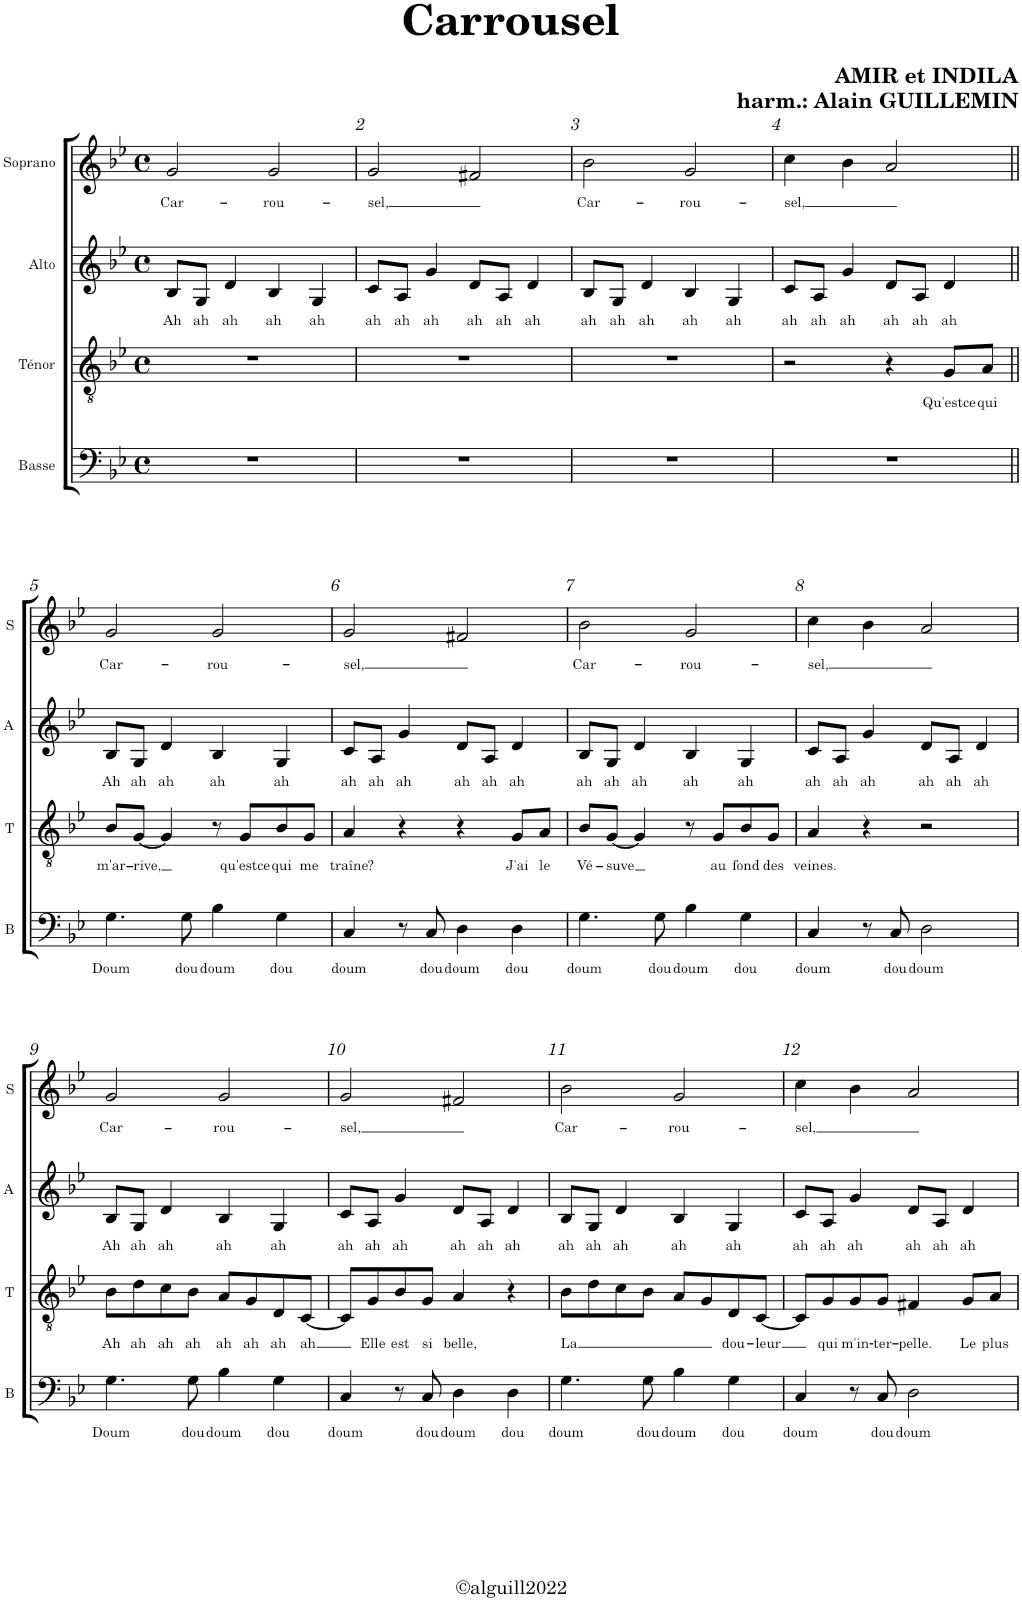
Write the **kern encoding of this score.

**kern	**text	**kern	**text	**kern	**text	**kern	**text
*part4	*part4	*part3	*part3	*part2	*part2	*part1	*part1
*staff4	*staff4	*staff3	*staff3	*staff2	*staff2	*staff1	*staff1
*I"Basse	*	*I"Ténor	*	*I"Alto	*	*I"Soprano	*
*I'B	*	*I'T	*	*I'A	*	*I'S	*
*clefF4	*	*clefGv2	*	*clefG2	*	*clefG2	*
*	*	*Trd1c2	*	*Trd4c7	*	*	*
*k[b-e-]	*	*k[b-e-]	*	*k[b-e-]	*	*k[b-e-]	*
*g:	*	*g:	*	*g:	*	*g:	*
*M4/4	*	*M4/4	*	*M4/4	*	*M4/4	*
*met(c)	*	*met(c)	*	*met(c)	*	*met(c)	*
=1	=1	=1	=1	=1	=1	=1	=1
!	!	!	!	!	!LO:LY:b	!	!LO:LY:b
1r	.	1r	.	8B-/L	Ah	2g/	Car-
!	!	!	!	!	!LO:LY:b	!	!
.	.	.	.	8G/J	ah	.	.
!	!	!	!	!	!LO:LY:b	!	!
.	.	.	.	4d/	ah	.	.
!	!	!	!	!	!LO:LY:b	!	!LO:LY:b
.	.	.	.	4B-/	ah	2g/	-rou-
!	!	!	!	!	!LO:LY:b	!	!
.	.	.	.	4G/	ah	.	.
=2	=2	=2	=2	=2	=2	=2	=2
!	!	!	!	!	!LO:LY:b	!	!LO:LY:b
1r	.	1r	.	8c/L	ah	2g/	-sel,
!	!	!	!	!	!LO:LY:b	!	!
.	.	.	.	8A/J	ah	.	.
!	!	!	!	!	!LO:LY:b	!	!
.	.	.	.	4g/	ah	.	.
!	!	!	!	!	!LO:LY:b	!	!
.	.	.	.	8d/L	ah	2f#X/	.
!	!	!	!	!	!LO:LY:b	!	!
.	.	.	.	8A/J	ah	.	.
!	!	!	!	!	!LO:LY:b	!	!
.	.	.	.	4d/	ah	.	.
=3	=3	=3	=3	=3	=3	=3	=3
!	!	!	!	!	!LO:LY:b	!	!LO:LY:b
1r	.	1r	.	8B-/L	ah	2b-\	Car-
!	!	!	!	!	!LO:LY:b	!	!
.	.	.	.	8G/J	ah	.	.
!	!	!	!	!	!LO:LY:b	!	!
.	.	.	.	4d/	ah	.	.
!	!	!	!	!	!LO:LY:b	!	!LO:LY:b
.	.	.	.	4B-/	ah	2g/	-rou-
!	!	!	!	!	!LO:LY:b	!	!
.	.	.	.	4G/	ah	.	.
=4	=4	=4	=4	=4	=4	=4	=4
!	!	!	!	!	!LO:LY:b	!	!LO:LY:b
1r	.	2r	.	8c/L	ah	4cc\	-sel,
!	!	!	!	!	!LO:LY:b	!	!
.	.	.	.	8A/J	ah	.	.
!	!	!	!	!	!LO:LY:b	!	!
.	.	.	.	4g/	ah	4b-\	.
!	!	!	!	!	!LO:LY:b	!	!
.	.	4r	.	8d/L	ah	2a/	.
!	!	!	!	!	!LO:LY:b	!	!
.	.	.	.	8A/J	ah	.	.
!	!	!	!LO:LY:b	!	!LO:LY:b	!	!
.	.	8G/L	Qu'estce	4d/	ah	.	.
!	!	!	!LO:LY:b	!	!	!	!
.	.	8A/J	qui	.	.	.	.
!!LO:LB:g=z
=5||	=5||	=5||	=5||	=5||	=5||	=5||	=5||
!	!LO:LY:b	!	!LO:LY:b	!	!LO:LY:b	!	!LO:LY:b
4.G\	Doum	8B-/L	m'ar-	8B-/L	Ah	2g/	Car-
!	!	!	!LO:LY:b	!	!LO:LY:b	!	!
.	.	[8G/J	-rive,	8G/J	ah	.	.
!	!	!	!	!	!LO:LY:b	!	!
.	.	4G/]	.	4d/	ah	.	.
!	!LO:LY:b	!	!	!	!	!	!
8G\	dou	.	.	.	.	.	.
!	!LO:LY:b	!	!	!	!LO:LY:b	!	!LO:LY:b
4B-\	doum	8r	.	4B-/	ah	2g/	-rou-
!	!	!	!LO:LY:b	!	!	!	!
.	.	8G/L	qu'estce	.	.	.	.
!	!LO:LY:b	!	!LO:LY:b	!	!LO:LY:b	!	!
4G\	dou	8B-/	qui	4G/	ah	.	.
!	!	!	!LO:LY:b	!	!	!	!
.	.	8G/J	me	.	.	.	.
=6	=6	=6	=6	=6	=6	=6	=6
!	!LO:LY:b	!	!LO:LY:b	!	!LO:LY:b	!	!LO:LY:b
4C/	doum	4A/	traîne?	8c/L	ah	2g/	-sel,
!	!	!	!	!	!LO:LY:b	!	!
.	.	.	.	8A/J	ah	.	.
!	!	!	!	!	!LO:LY:b	!	!
8r	.	4r	.	4g/	ah	.	.
!	!LO:LY:b	!	!	!	!	!	!
8C/	dou	.	.	.	.	.	.
!	!LO:LY:b	!	!	!	!LO:LY:b	!	!
4D\	doum	4r	.	8d/L	ah	2f#X/	.
!	!	!	!	!	!LO:LY:b	!	!
.	.	.	.	8A/J	ah	.	.
!	!LO:LY:b	!	!LO:LY:b	!	!LO:LY:b	!	!
4D\	dou	8G/L	J'ai	4d/	ah	.	.
!	!	!	!LO:LY:b	!	!	!	!
.	.	8A/J	le	.	.	.	.
=7	=7	=7	=7	=7	=7	=7	=7
!	!LO:LY:b	!	!LO:LY:b	!	!LO:LY:b	!	!LO:LY:b
4.G\	doum	8B-/L	Vé-	8B-/L	ah	2b-\	Car-
!	!	!	!LO:LY:b	!	!LO:LY:b	!	!
.	.	[8G/J	-suve	8G/J	ah	.	.
!	!	!	!	!	!LO:LY:b	!	!
.	.	4G/]	.	4d/	ah	.	.
!	!LO:LY:b	!	!	!	!	!	!
8G\	dou	.	.	.	.	.	.
!	!LO:LY:b	!	!	!	!LO:LY:b	!	!LO:LY:b
4B-\	doum	8r	.	4B-/	ah	2g/	-rou-
!	!	!	!LO:LY:b	!	!	!	!
.	.	8G/L	au	.	.	.	.
!	!LO:LY:b	!	!LO:LY:b	!	!LO:LY:b	!	!
4G\	dou	8B-/	fond	4G/	ah	.	.
!	!	!	!LO:LY:b	!	!	!	!
.	.	8G/J	des	.	.	.	.
=8	=8	=8	=8	=8	=8	=8	=8
!	!LO:LY:b	!	!LO:LY:b	!	!LO:LY:b	!	!LO:LY:b
4C/	doum	4A/	veines.	8c/L	ah	4cc\	-sel,
!	!	!	!	!	!LO:LY:b	!	!
.	.	.	.	8A/J	ah	.	.
!	!	!	!	!	!LO:LY:b	!	!
8r	.	4r	.	4g/	ah	4b-\	.
!	!LO:LY:b	!	!	!	!	!	!
8C/	dou	.	.	.	.	.	.
!	!LO:LY:b	!	!	!	!LO:LY:b	!	!
2D\	doum	2r	.	8d/L	ah	2a/	.
!	!	!	!	!	!LO:LY:b	!	!
.	.	.	.	8A/J	ah	.	.
!	!	!	!	!	!LO:LY:b	!	!
.	.	.	.	4d/	ah	.	.
!!LO:LB:g=z
=9	=9	=9	=9	=9	=9	=9	=9
!	!LO:LY:b	!	!LO:LY:b	!	!LO:LY:b	!	!LO:LY:b
4.G\	Doum	8B-\L	Ah	8B-/L	Ah	2g/	Car-
!	!	!	!LO:LY:b	!	!LO:LY:b	!	!
.	.	8d\	ah	8G/J	ah	.	.
!	!	!	!LO:LY:b	!	!LO:LY:b	!	!
.	.	8c\	ah	4d/	ah	.	.
!	!LO:LY:b	!	!LO:LY:b	!	!	!	!
8G\	dou	8B-\J	ah	.	.	.	.
!	!LO:LY:b	!	!LO:LY:b	!	!LO:LY:b	!	!LO:LY:b
4B-\	doum	8A/L	ah	4B-/	ah	2g/	-rou-
!	!	!	!LO:LY:b	!	!	!	!
.	.	8G/	ah	.	.	.	.
!	!LO:LY:b	!	!LO:LY:b	!	!LO:LY:b	!	!
4G\	dou	8D/	ah	4G/	ah	.	.
!	!	!	!LO:LY:b	!	!	!	!
.	.	[8C/J	ah	.	.	.	.
=10	=10	=10	=10	=10	=10	=10	=10
!	!LO:LY:b	!	!	!	!LO:LY:b	!	!LO:LY:b
4C/	doum	8C/L]	.	8c/L	ah	2g/	-sel,
!	!	!	!LO:LY:b	!	!LO:LY:b	!	!
.	.	8G/	Elle	8A/J	ah	.	.
!	!	!	!LO:LY:b	!	!LO:LY:b	!	!
8r	.	8B-/	est	4g/	ah	.	.
!	!LO:LY:b	!	!LO:LY:b	!	!	!	!
8C/	dou	8G/J	si	.	.	.	.
!	!LO:LY:b	!	!LO:LY:b	!	!LO:LY:b	!	!
4D\	doum	4A/	belle,	8d/L	ah	2f#X/	.
!	!	!	!	!	!LO:LY:b	!	!
.	.	.	.	8A/J	ah	.	.
!	!LO:LY:b	!	!	!	!LO:LY:b	!	!
4D\	dou	4r	.	4d/	ah	.	.
=11	=11	=11	=11	=11	=11	=11	=11
!	!LO:LY:b	!	!LO:LY:b	!	!LO:LY:b	!	!LO:LY:b
4.G\	doum	8B-\L	La	8B-/L	ah	2b-\	Car-
!	!	!	!	!	!LO:LY:b	!	!
.	.	8d\	.	8G/J	ah	.	.
!	!	!	!	!	!LO:LY:b	!	!
.	.	8c\	.	4d/	ah	.	.
!	!LO:LY:b	!	!	!	!	!	!
8G\	dou	8B-\J	.	.	.	.	.
!	!LO:LY:b	!	!	!	!LO:LY:b	!	!LO:LY:b
4B-\	doum	8A/L	.	4B-/	ah	2g/	-rou-
.	.	8G/	.	.	.	.	.
!	!LO:LY:b	!	!LO:LY:b	!	!LO:LY:b	!	!
4G\	dou	8D/	dou-	4G/	ah	.	.
!	!	!	!LO:LY:b	!	!	!	!
.	.	[8C/J	-leur	.	.	.	.
=12	=12	=12	=12	=12	=12	=12	=12
!	!LO:LY:b	!	!	!	!LO:LY:b	!	!LO:LY:b
4C/	doum	8C/L]	.	8c/L	ah	4cc\	-sel,
!	!	!	!LO:LY:b	!	!LO:LY:b	!	!
.	.	8G/	qui	8A/J	ah	.	.
!	!	!	!LO:LY:b	!	!LO:LY:b	!	!
8r	.	8G/	m'in-	4g/	ah	4b-\	.
!	!LO:LY:b	!	!LO:LY:b	!	!	!	!
8C/	dou	8G/J	-ter-	.	.	.	.
!	!LO:LY:b	!	!LO:LY:b	!	!LO:LY:b	!	!
2D\	doum	4F#X/	-pelle.	8d/L	ah	2a/	.
!	!	!	!	!	!LO:LY:b	!	!
.	.	.	.	8A/J	ah	.	.
!	!	!	!LO:LY:b	!	!LO:LY:b	!	!
.	.	8G/L	Le	4d/	ah	.	.
!	!	!	!LO:LY:b	!	!	!	!
.	.	8A/J	plus	.	.	.	.
=	=	=	=	=	=	=	=
*-	*-	*-	*-	*-	*-	*-	*-
